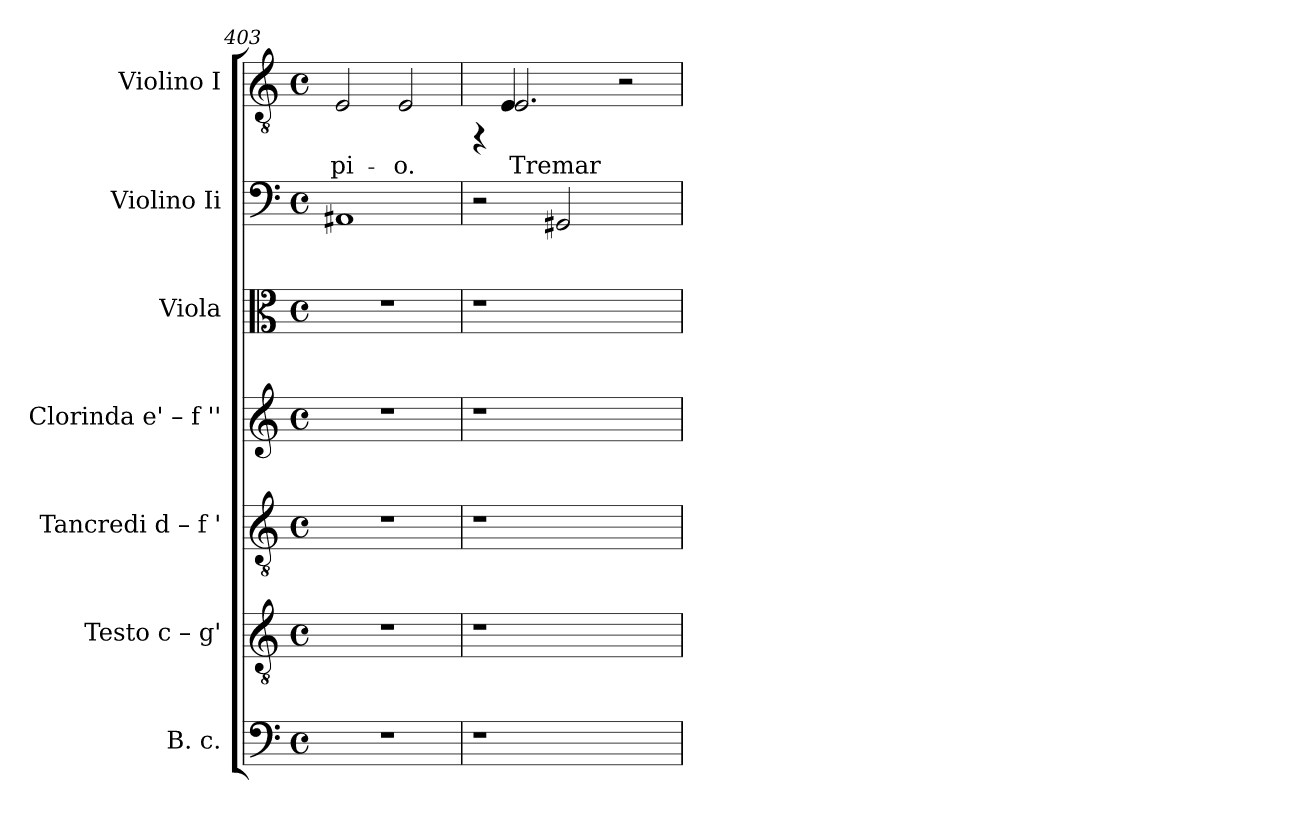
**kern	**kern	**kern	**kern	**kern	**kern	**kern	**text
*part7	*part6	*part5	*part4	*part3	*part2	*part1	*part1
*staff7	*staff6	*staff5	*staff4	*staff3	*staff2	*staff1	*staff1
*I"B. c.	*I"Testo  c – g'	*I"Tancredi  d – f '	*I"Clorinda  e' – f ''	*I"Viola	*I"Violino Ii	*I"Violino I	*
*clefF4	*clefGv2	*clefGv2	*clefG2	*clefC3	*clefF4	*clefGv2	*
*k[]	*k[]	*k[]	*k[]	*k[]	*k[]	*k[]	*
*C:	*C:	*C:	*C:	*C:	*C:	*C:	*
*M4/4	*M4/4	*M4/4	*M4/4	*M4/4	*M4/4	*M4/4	*
*met(c)	*met(c)	*met(c)	*met(c)	*met(c)	*met(c)	*met(c)	*
=403	=403	=403	=403	=403	=403	=403	=403
!	!	!	!	!	!	!	!LO:LY:b:cj
1r	1r	1r	1r	1r	1AA#	2E/	pi-
!	!	!	!	!	!	!	!LO:LY:b:cj
.	.	.	.	.	.	2E/	-o.
=404	=404	=404	=404	=404	=404	=404	=404
*	*	*	*	*	*	*^	*
1r	1r	1r	1r	1r	2r	4rFF	4ryy	.
!	!	!	!	!	!	!	!	!LO:LY:b:cj
.	.	.	.	.	.	2.E/	4E/	Tremar
.	.	.	.	.	2GG#X/	.	1ryy	.
2ryy	2ryy	2ryy	2ryy	2ryy	2ryy	2r	.	.
*	*	*	*	*	*	*v	*v	*
=	=	=	=	=	=	=	=
*-	*-	*-	*-	*-	*-	*-	*-
